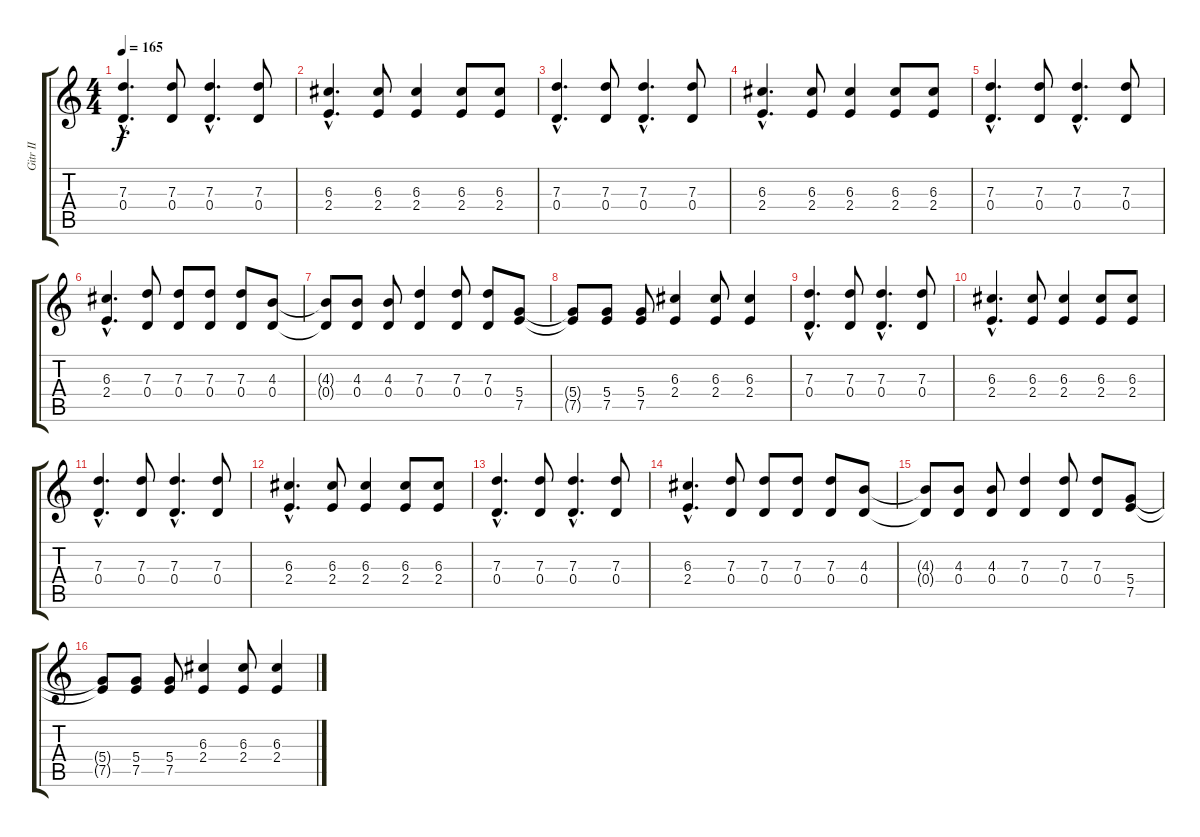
\track ("Gitr II" "Gitr II") {instrument electricguitarjazz}
\staff {score tabs}
\tuning (E4 B3 G3 D3 A2 E2) {hide}
\ts (4 4)
\tempo 165
\clef g2
\ks c
(7.3{hac} 0.4{hac}).4{d dy f} (7.3 0.4).8 (7.3{hac} 0.4{hac}).4{d} (7.3 0.4).8 |
(6.3{hac} 2.4{hac}).4{d} (6.3 2.4).8 (6.3 2.4).4 (6.3 2.4).8 (6.3 2.4).8 |
(7.3{hac} 0.4{hac}).4{d} (7.3 0.4).8 (7.3{hac} 0.4{hac}).4{d} (7.3 0.4).8 |
(6.3{hac} 2.4{hac}).4{d} (6.3 2.4).8 (6.3 2.4).4 (6.3 2.4).8 (6.3 2.4).8 |
(7.3{hac} 0.4{hac}).4{d} (7.3 0.4).8 (7.3{hac} 0.4{hac}).4{d} (7.3 0.4).8 |
(6.3{hac} 2.4{hac}).4{d} (7.3 0.4).8 (7.3 0.4).8 (7.3 0.4).8 (7.3 0.4).8 (4.3 0.4).8 |
(4.3{t} 0.4{t}).8 (4.3 0.4).8 (4.3 0.4).8 (7.3 0.4).4 (7.3 0.4).8 (7.3 0.4).8 (5.4 7.5).8 |
(5.4{t} 7.5{t}).8 (5.4 7.5).8 (5.4 7.5).8 (6.3 2.4).4 (6.3 2.4).8 (6.3 2.4).4 |
(7.3{hac} 0.4{hac}).4{d} (7.3 0.4).8 (7.3{hac} 0.4{hac}).4{d} (7.3 0.4).8 |
(6.3{hac} 2.4{hac}).4{d} (6.3 2.4).8 (6.3 2.4).4 (6.3 2.4).8 (6.3 2.4).8 |
(7.3{hac} 0.4{hac}).4{d} (7.3 0.4).8 (7.3{hac} 0.4{hac}).4{d} (7.3 0.4).8 |
(6.3{hac} 2.4{hac}).4{d} (6.3 2.4).8 (6.3 2.4).4 (6.3 2.4).8 (6.3 2.4).8 |
(7.3{hac} 0.4{hac}).4{d} (7.3 0.4).8 (7.3{hac} 0.4{hac}).4{d} (7.3 0.4).8 |
(6.3{hac} 2.4{hac}).4{d} (7.3 0.4).8 (7.3 0.4).8 (7.3 0.4).8 (7.3 0.4).8 (4.3 0.4).8 |
(4.3{t} 0.4{t}).8 (4.3 0.4).8 (4.3 0.4).8 (7.3 0.4).4 (7.3 0.4).8 (7.3 0.4).8 (5.4 7.5).8 |
(5.4{t} 7.5{t}).8 (5.4 7.5).8 (5.4 7.5).8 (6.3 2.4).4 (6.3 2.4).8 (6.3 2.4).4
